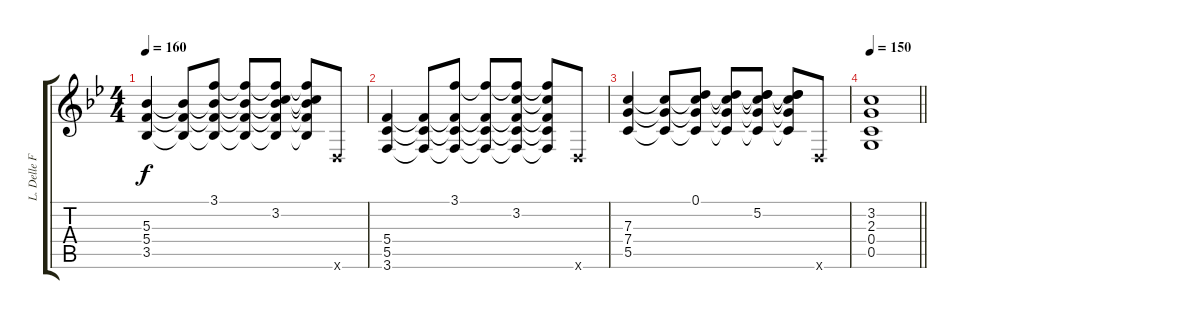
\track ("L. Delle Fave (Dist. Guitar L)" "L. Delle F") {instrument overdrivenguitar}
\staff {score tabs}
\tuning (D4 A3 F3 C3 G2 D2) {hide}
\ts (4 4)
\tempo 160
\clef g2
\ks gminor
(5.3 5.4 3.5).4{dy f} (5.3{t} 5.4{t} 3.5{t}).8 (3.1 5.3{t} 5.4{t} 3.5{t}).8 (3.1{t} 5.3{t} 5.4{t} 3.5{t}).8 (3.1{t} 3.2 5.3{t} 5.4{t} 3.5{t}).8 (3.1{t} 3.2{t} 5.3{t} 5.4{t} 3.5{t}).8 0.6{x}.8 |
(5.4 5.5 3.6).4 (5.4{t} 5.5{t} 3.6{t}).8 (3.1 5.4{t} 5.5{t} 3.6{t}).8 (3.1{t} 5.4{t} 5.5{t} 3.6{t}).8 (3.1{t} 3.2 5.4{t} 5.5{t} 3.6{t}).8 (3.1{t} 3.2{t} 5.4{t} 5.5{t} 3.6{t}).8 0.6{x}.8 |
(7.3 7.4 5.5).4 (7.3{t} 7.4{t} 5.5{t}).8 (0.1 7.3{t} 7.4{t} 5.5{t}).8 (0.1{t} 7.3{t} 7.4{t} 5.5{t}).8 (0.1{t} 5.2 7.3{t} 7.4{t} 5.5{t}).8 (0.1{t} 5.2{t} 7.3{t} 7.4{t} 5.5{t}).8 0.6{x}.8 |
\tempo 150
\barLineRight lightlight
(3.2 2.3 0.4 0.5).1
